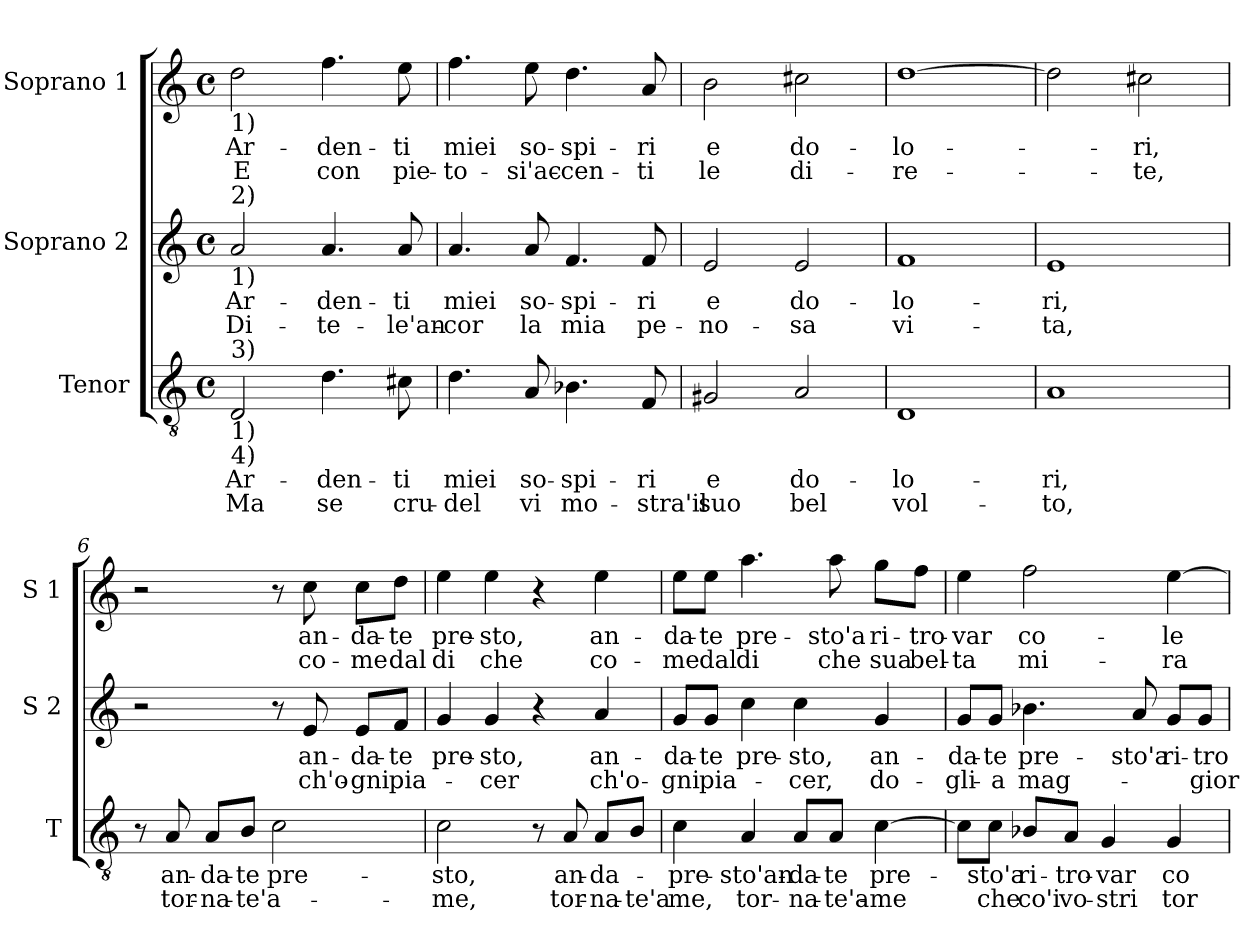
**kern	**text	**text	**kern	**text	**text	**kern	**text	**text
*part3	*part3	*part3	*part2	*part2	*part2	*part1	*part1	*part1
*staff3	*staff3	*staff3	*staff2	*staff2	*staff2	*staff1	*staff1	*staff1
*I"Tenor	*	*	*I"Soprano 2	*	*	*I"Soprano 1	*	*
*I'T	*	*	*I'S 2	*	*	*I'S 1	*	*
*clefGv2	*	*	*clefG2	*	*	*clefG2	*	*
*k[]	*	*	*k[]	*	*	*k[]	*	*
*C:	*	*	*C:	*	*	*C:	*	*
*M4/4	*	*	*M4/4	*	*	*M4/4	*	*
*met(c)	*	*	*met(c)	*	*	*met(c)	*	*
=1	=1	=1	=1	=1	=1	=1	=1	=1
!	!	!	!	!	!	!LO:TX:b:t=1)	!	!
!	!	!	!LO:TX:a:t=2)	!	!	!	!	!
!	!	!	!LO:TX:b:t=1)	!	!	!	!	!
!LO:TX:a:t=3)	!	!	!	!	!	!	!	!
!LO:TX:b:t=1)	!	!	!	!	!	!	!	!
!LO:TX:b:t=4)	!	!	!	!	!	!	!	!
!	!LO:LY:b	!LO:LY:b	!	!LO:LY:b	!LO:LY:b	!	!LO:LY:b	!LO:LY:b
2D/	Ar-	Ma	2a/	Ar-	Di-	2dd\	Ar-	E
!	!LO:LY:b	!LO:LY:b	!	!LO:LY:b	!LO:LY:b	!	!LO:LY:b	!LO:LY:b
4.d\	-den-	se	4.a/	-den-	-te-	4.ff\	-den-	con
!	!LO:LY:b	!LO:LY:b	!	!LO:LY:b	!LO:LY:b	!	!LO:LY:b	!LO:LY:b
8c#X\	-ti	cru-	8a/	-ti	-le'an-	8ee\	-ti	pie-
=2	=2	=2	=2	=2	=2	=2	=2	=2
!	!LO:LY:b	!LO:LY:b	!	!LO:LY:b	!LO:LY:b	!	!LO:LY:b	!LO:LY:b
4.d\	miei	-del	4.a/	miei	-cor	4.ff\	miei	-to-
!	!LO:LY:b	!LO:LY:b	!	!LO:LY:b	!LO:LY:b	!	!LO:LY:b	!LO:LY:b
8A/	so-	vi	8a/	so-	la	8ee\	so-	-si'ac-
!	!LO:LY:b	!LO:LY:b	!	!LO:LY:b	!LO:LY:b	!	!LO:LY:b	!LO:LY:b
4.B-X\	-spi-	mo-	4.f/	-spi-	mia	4.dd\	-spi-	-cen-
!	!LO:LY:b	!LO:LY:b	!	!LO:LY:b	!LO:LY:b	!	!LO:LY:b	!LO:LY:b
8F/	-ri	-stra'il	8f/	-ri	pe-	8a/	-ri	-ti
=3	=3	=3	=3	=3	=3	=3	=3	=3
!	!LO:LY:b	!LO:LY:b	!	!LO:LY:b	!LO:LY:b	!	!LO:LY:b	!LO:LY:b
2G#X/	e	suo	2e/	e	-no-	2b\	e	le
!	!LO:LY:b	!LO:LY:b	!	!LO:LY:b	!LO:LY:b	!	!LO:LY:b	!LO:LY:b
2A/	do-	bel	2e/	do-	-sa	2cc#X\	do-	di-
!!LO:LB:g=z
=4	=4	=4	=4	=4	=4	=4	=4	=4
!	!LO:LY:b	!LO:LY:b	!	!LO:LY:b	!LO:LY:b	!	!LO:LY:b	!LO:LY:b
1D	-lo-	vol-	1f	-lo-	vi-	[1dd	-lo-	-re-
=5	=5	=5	=5	=5	=5	=5	=5	=5
!	!LO:LY:b	!LO:LY:b	!	!LO:LY:b	!LO:LY:b	!	!	!
1A	-ri,	-to,	1e	-ri,	-ta,	2dd\]	.	.
!	!	!	!	!	!	!	!LO:LY:b	!LO:LY:b
.	.	.	.	.	.	2cc#X\	-ri,	-te,
=6	=6	=6	=6	=6	=6	=6	=6	=6
8r	.	.	2r	.	.	2r	.	.
!	!LO:LY:b	!LO:LY:b	!	!	!	!	!	!
8A/	an-	tor-	.	.	.	.	.	.
!	!LO:LY:b	!LO:LY:b	!	!	!	!	!	!
8A/L	-da-	-na-	.	.	.	.	.	.
!	!LO:LY:b	!LO:LY:b	!	!	!	!	!	!
8B/J	-te	-te'a-	.	.	.	.	.	.
!	!LO:LY:b	!	!	!	!	!	!	!
2c\	pre-	.	8r	.	.	8r	.	.
!	!	!	!	!LO:LY:b	!LO:LY:b	!	!LO:LY:b	!LO:LY:b
.	.	.	8e/	an-	ch'o-	8cc\	an-	co-
!	!	!	!	!LO:LY:b	!LO:LY:b	!	!LO:LY:b	!LO:LY:b
.	.	.	8e/L	-da-	-gni	8cc\L	-da-	-me
!	!	!	!	!LO:LY:b	!LO:LY:b	!	!LO:LY:b	!LO:LY:b
.	.	.	8f/J	-te	pia-	8dd\J	-te	dal
=7	=7	=7	=7	=7	=7	=7	=7	=7
!	!LO:LY:b	!LO:LY:b	!	!LO:LY:b	!	!	!LO:LY:b	!LO:LY:b
2c\	-sto,	-me,	4g/	pre-	.	4ee\	pre-	di
!	!	!	!	!LO:LY:b	!LO:LY:b	!	!LO:LY:b	!LO:LY:b
.	.	.	4g/	-sto,	-cer	4ee\	-sto,	che
8r	.	.	4r	.	.	4r	.	.
!	!LO:LY:b	!LO:LY:b	!	!	!	!	!	!
8A/	an-	tor-	.	.	.	.	.	.
!	!LO:LY:b	!LO:LY:b	!	!LO:LY:b	!LO:LY:b	!	!LO:LY:b	!LO:LY:b
8A/L	-da-	-na-	4a/	an-	ch'o-	4ee\	an-	co-
!	!	!LO:LY:b	!	!	!	!	!	!
8B/J	.	-te'a	.	.	.	.	.	.
!!LO:LB:g=z
=8	=8	=8	=8	=8	=8	=8	=8	=8
!	!LO:LY:b	!LO:LY:b	!	!LO:LY:b	!LO:LY:b	!	!LO:LY:b	!LO:LY:b
4c\	pre-	me,	8g/L	-da-	-gni	8ee\L	-da-	-me
!	!	!	!	!LO:LY:b	!LO:LY:b	!	!LO:LY:b	!LO:LY:b
.	.	.	8g/J	-te	pia-	8ee\J	-te	dal
!	!LO:LY:b	!LO:LY:b	!	!LO:LY:b	!	!	!LO:LY:b	!LO:LY:b
4A/	-sto'an-	tor-	4cc\	pre-	.	4.aa\	pre-	di
!	!LO:LY:b	!LO:LY:b	!	!LO:LY:b	!LO:LY:b	!	!	!
8A/L	-da-	-na-	4cc\	-sto,	-cer,	.	.	.
!	!LO:LY:b	!LO:LY:b	!	!	!	!	!LO:LY:b	!LO:LY:b
8A/J	-te	-te'a-	.	.	.	8aa\	-sto'a	che
!	!LO:LY:b	!LO:LY:b	!	!LO:LY:b	!LO:LY:b	!	!LO:LY:b	!LO:LY:b
[4c\	pre-	-me	4g/	an-	do-	8gg\L	ri-	sua
!	!	!	!	!	!	!	!LO:LY:b	!LO:LY:b
.	.	.	.	.	.	8ff\J	-tro-	bel-
=9	=9	=9	=9	=9	=9	=9	=9	=9
!	!	!	!	!LO:LY:b	!LO:LY:b	!	!LO:LY:b	!LO:LY:b
8c\L]	.	.	8g/L	-da-	-gli-	4ee\	-var	-ta
!	!LO:LY:b	!LO:LY:b	!	!LO:LY:b	!LO:LY:b	!	!	!
8c\J	-sto'a	che	8g/J	-te	-a	.	.	.
!	!LO:LY:b	!LO:LY:b	!	!LO:LY:b	!LO:LY:b	!	!LO:LY:b	!LO:LY:b
8B-X/L	ri-	co'i	4.b-X\	pre-	mag-	2ff\	co-	mi-
!	!LO:LY:b	!LO:LY:b	!	!	!	!	!	!
8A/J	-tro-	vo-	.	.	.	.	.	.
!	!LO:LY:b	!LO:LY:b	!	!	!	!	!	!
4G/	-var	-stri	.	.	.	.	.	.
!	!	!	!	!LO:LY:b	!	!	!	!
.	.	.	8a/	-sto'a	.	.	.	.
!	!LO:LY:b	!LO:LY:b	!	!LO:LY:b	!	!	!LO:LY:b	!LO:LY:b
4G/	co-	tor-	8g/L	ri-	.	[4ee\	-le-	-ra-
!	!	!	!	!LO:LY:b	!LO:LY:b	!	!	!
.	.	.	8g/J	-tro-	-gior	.	.	.
=	=	=	=	=	=	=	=	=
*-	*-	*-	*-	*-	*-	*-	*-	*-
